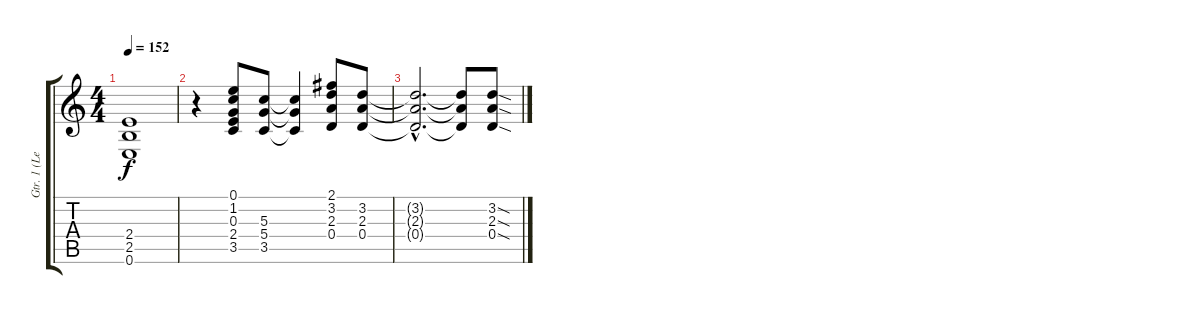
\track ("Gtr. 1 (Lead)" "Gtr. 1 (Le") {instrument distortionguitar}
\staff {score tabs}
\tuning (E4 B3 G3 D3 A2 E2) {hide}
\ts (4 4)
\tempo 152
\clef g2
\ks c
(2.4{t} 2.5{t} 0.6{t}).1{dy f} |
r.4 (0.1 1.2 0.3 2.4 3.5).8 (5.3 5.4 3.5).8 (5.3{t} 5.4{t} 3.5{t}).4 (2.1 3.2 2.3 0.4).8 (3.2 2.3 0.4).8 |
(3.2{hac t} 2.3{hac t} 0.4{hac t}).2{d} (3.2{t} 2.3{t} 0.4{t}).8 (3.2{sod} 2.3{sod} 0.4{sod}).8
